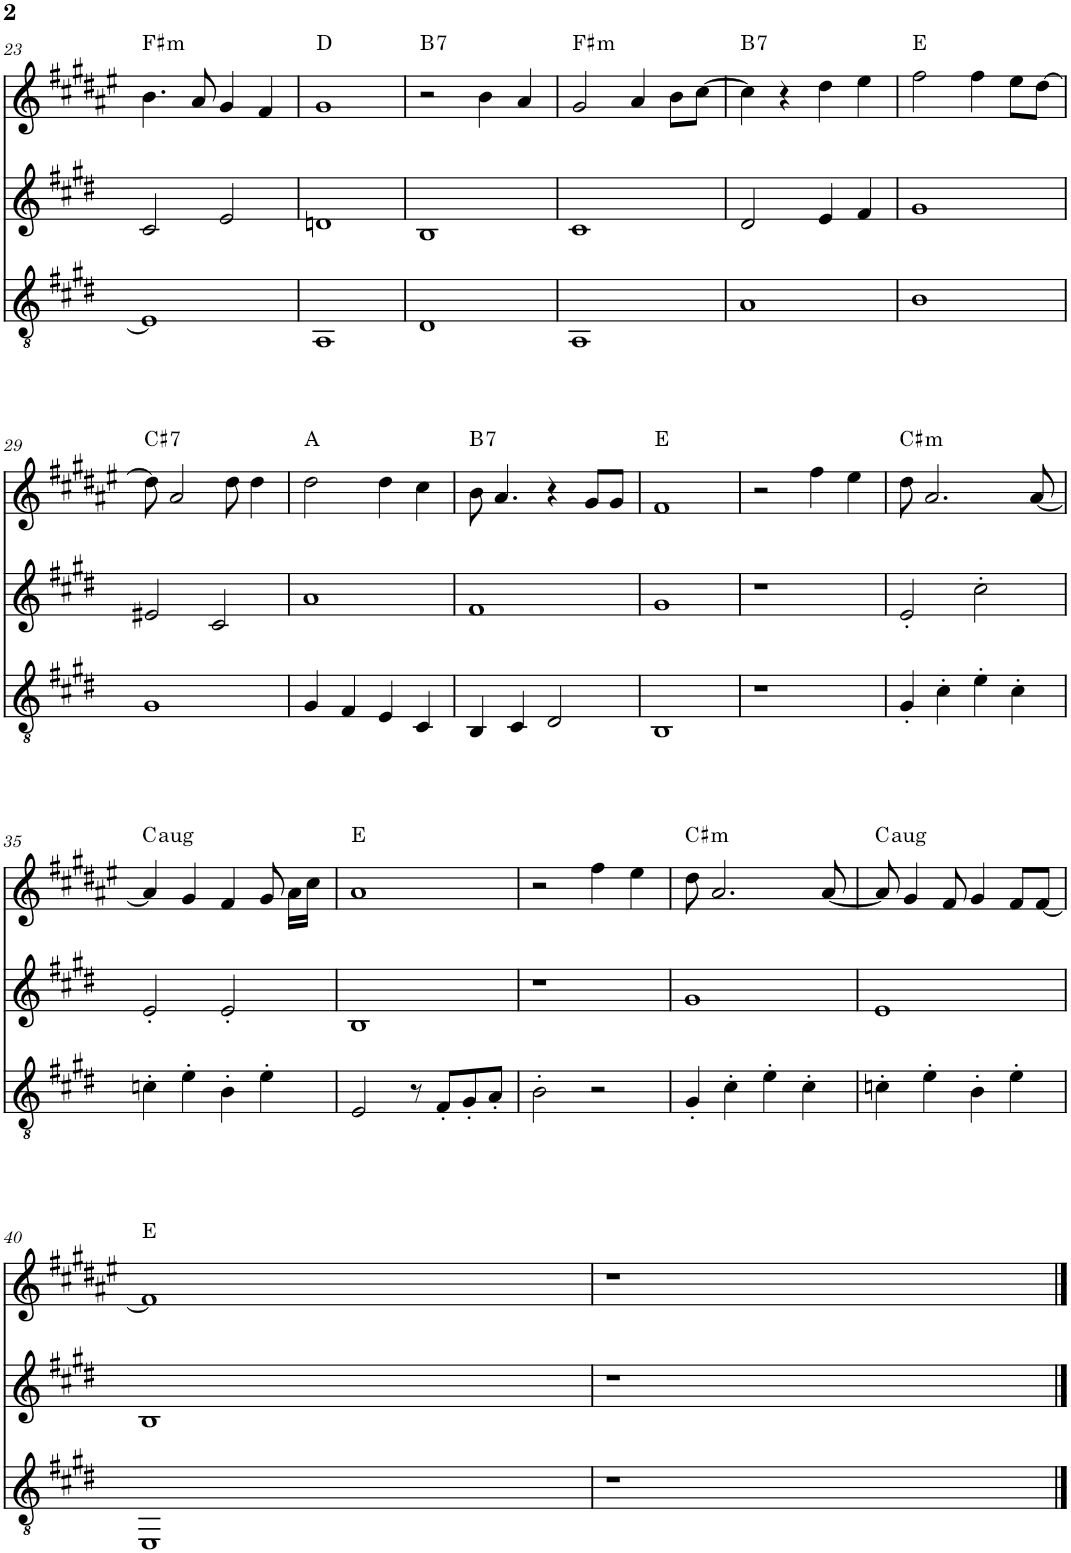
**kern	**kern	**kern	**harte
*part3	*part2	*part1	*part1
*staff3	*staff2	*staff1	*
*I"Violoncellos	*I"Violas	*I"Clarinet	*
*I'Vc	*I'Vla	*I'Cl	*
!!LO:PB:g=z
*clefGv2	*clefG2	*clefG2	*
*	*	*Trd1c2	*
*k[f#c#g#d#]	*k[f#c#g#d#]	*k[f#c#g#d#a#e#]	*
*E:	*E:	*F#:	*
*M4/4	*M4/4	*M4/4	*
=23	=23	=23	=23
!	!	!	!LO:H:kt=m
1E]	2c#/	4.b\	F#:min
.	.	8a#/	.
.	2e/	4g#/	.
.	.	4f#/	.
=24	=24	=24	=24
1AA	1dn	1g#	D:maj
=25	=25	=25	=25
!	!	!	!LO:H:kt=7
1D#	1B	2r	B:7
.	.	4b\	.
.	.	4a#/	.
=26	=26	=26	=26
!	!	!	!LO:H:kt=m
1AA	1c#	2g#/	F#:min
.	.	4a#/	.
.	.	8b\L	.
.	.	[8cc#\J	.
=27	=27	=27	=27
!	!	!	!LO:H:kt=7
1A	2d#/	4cc#\]	B:7
.	.	4r	.
.	4e/	4dd#\	.
.	4f#/	4ee#\	.
=28	=28	=28	=28
1B	1g#	2ff#\	E:maj
.	.	4ff#\	.
.	.	8ee#\L	.
.	.	[8dd#\J	.
!!LO:LB:g=z
=29	=29	=29	=29
!	!	!	!LO:H:kt=7
1G#	2e#X/	8dd#\]	C#:7
.	.	2a#/	.
.	2c#/	.	.
.	.	8dd#\	.
.	.	4dd#\	.
=30	=30	=30	=30
4G#/	1a	2dd#\	A:maj
4F#/	.	.	.
4E/	.	4dd#\	.
4C#/	.	4cc#\	.
=31	=31	=31	=31
!	!	!	!LO:H:kt=7
4BB/	1f#	8b\	B:7
.	.	4.a#/	.
4C#/	.	.	.
2D#/	.	4r	.
.	.	8g#/L	.
.	.	8g#/J	.
=32	=32	=32	=32
1BB	1g#	1f#	E:maj
=33	=33	=33	=33
1r	1r	2r	.
.	.	4ff#\	.
.	.	4ee#\	.
=34	=34	=34	=34
!	!	!	!LO:H:kt=m
4G#'/	2e'/	8dd#\	C#:min
.	.	2.a#/	.
4c#'\	.	.	.
4e'\	2cc#'\	.	.
4c#'\	.	.	.
.	.	[8a#/	.
!!LO:LB:g=z
=35	=35	=35	=35
!	!	!	!LO:H:kt=aug
4cn'\	2e'/	4a#/]	C:aug
4e'\	.	4g#/	.
4B'\	2e'/	4f#/	.
4e'\	.	8g#/	.
.	.	16a#\LL	.
.	.	16cc#\JJ	.
=36	=36	=36	=36
2E/	1B	1a#	E:maj
8r	.	.	.
8F#'/L	.	.	.
8G#'/	.	.	.
8A'/J	.	.	.
=37	=37	=37	=37
2B'\	1r	2r	.
2r	.	4ff#\	.
.	.	4ee#\	.
=38	=38	=38	=38
!	!	!	!LO:H:kt=m
4G#'/	1g#	8dd#\	C#:min
.	.	2.a#/	.
4c#'\	.	.	.
4e'\	.	.	.
4c#'\	.	.	.
.	.	[8a#/	.
=39	=39	=39	=39
!	!	!	!LO:H:kt=aug
4cn'\	1e	8a#/]	C:aug
.	.	4g#/	.
4e'\	.	.	.
.	.	8f#/	.
4B'\	.	4g#/	.
4e'\	.	8f#/L	.
.	.	[8f#/J	.
!!LO:LB:g=z
=40	=40	=40	=40
1EE	1B	1f#]	E:maj
=41	=41	=41	=41
1r	1r	1r	.
==	==	==	==
*-	*-	*-	*-
